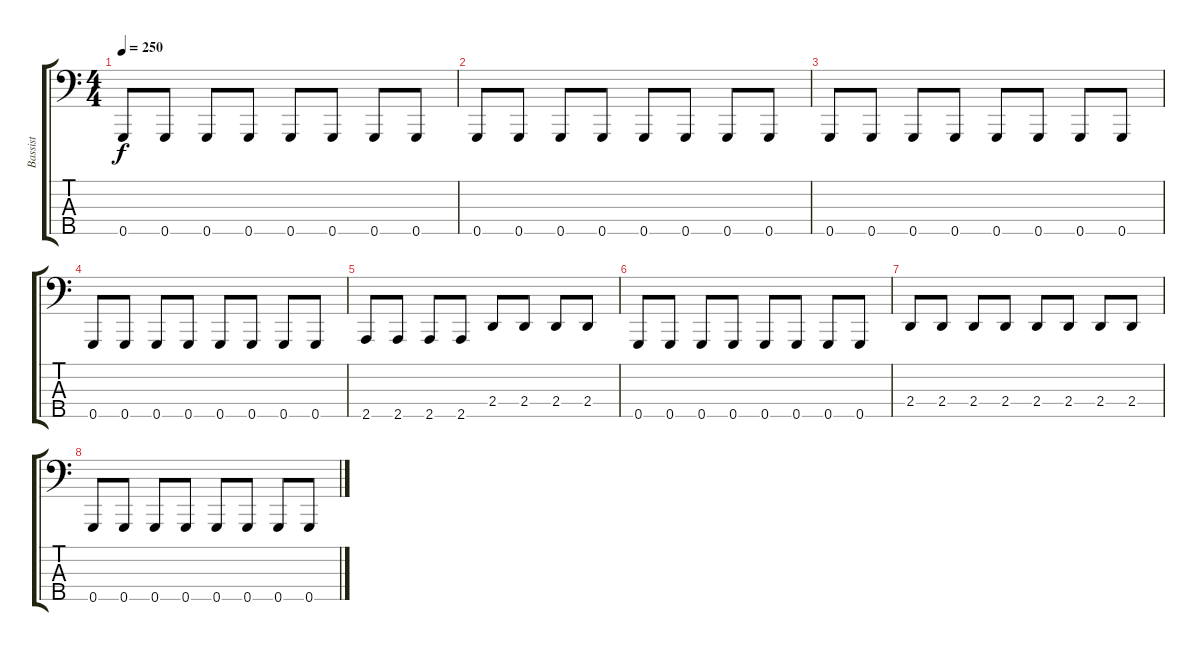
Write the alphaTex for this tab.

\track ("Bassist" "Bassist") {instrument electricbasspick}
\staff {score tabs}
\tuning (Eb2 Bb1 F1 C1 G0) {hide}
\ts (4 4)
\tempo 250
\clef f4
\ks c
0.5.8{dy f} 0.5.8 0.5.8 0.5.8 0.5.8 0.5.8 0.5.8 0.5.8 |
0.5.8 0.5.8 0.5.8 0.5.8 0.5.8 0.5.8 0.5.8 0.5.8 |
0.5.8 0.5.8 0.5.8 0.5.8 0.5.8 0.5.8 0.5.8 0.5.8 |
0.5.8 0.5.8 0.5.8 0.5.8 0.5.8 0.5.8 0.5.8 0.5.8 |
2.5.8 2.5.8 2.5.8 2.5.8 2.4.8 2.4.8 2.4.8 2.4.8 |
0.5.8 0.5.8 0.5.8 0.5.8 0.5.8 0.5.8 0.5.8 0.5.8 |
2.4.8 2.4.8 2.4.8 2.4.8 2.4.8 2.4.8 2.4.8 2.4.8 |
0.5.8 0.5.8 0.5.8 0.5.8 0.5.8 0.5.8 0.5.8 0.5.8
